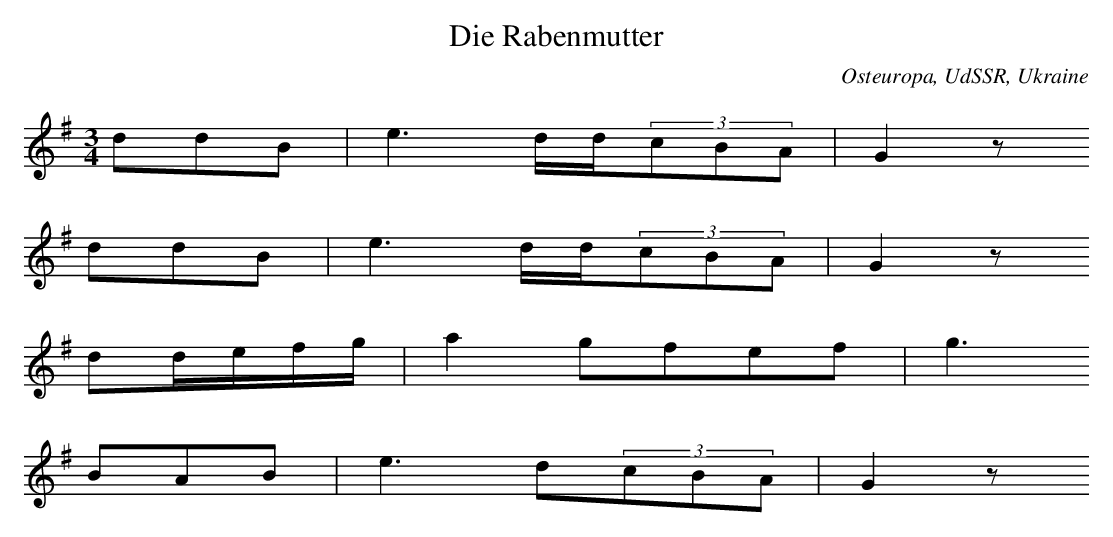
X:1
T: Die Rabenmutter
O: Osteuropa, UdSSR, Ukraine
M: 3/4
L: 1/16
K: G
d2d2B2 | e6dd(3c2B2A2 | G4z2
d2d2B2 | e6dd(3c2B2A2 | G4z2
d2defg | a4g2f2e2f2 | g6
B2A2B2 | e6d2(3c2B2A2 | G4z2
